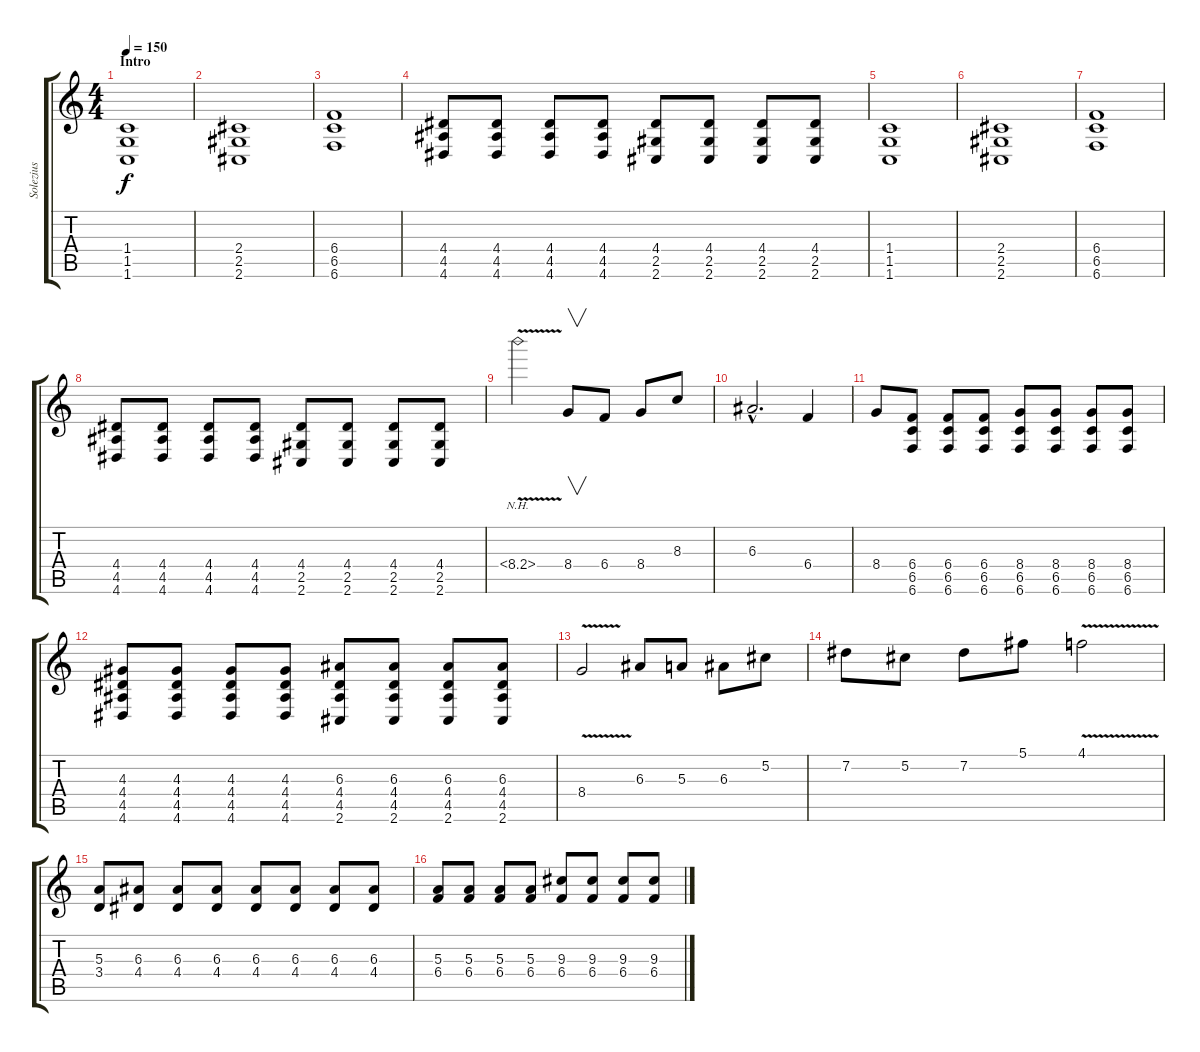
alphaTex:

\track ("Solezius" "Solezius") {instrument distortionguitar}
\staff {score tabs}
\tuning (Db4 Ab3 E3 B2 Gb2 B1) {hide}
\ts (4 4)
\section ("" "Intro")
\tempo 150
\clef g2
\ks c
(1.4 1.5 1.6).1{dy f instrument distortionguitar} |
(2.4 2.5 2.6).1 |
(6.4 6.5 6.6).1 |
(4.4 4.5 4.6).8 (4.4 4.5 4.6).8 (4.4 4.5 4.6).8 (4.4 4.5 4.6).8 (4.4 2.5 2.6).8 (4.4 2.5 2.6).8 (4.4 2.5 2.6).8 (4.4 2.5 2.6).8 |
(1.4 1.5 1.6).1 |
(2.4 2.5 2.6).1 |
(6.4 6.5 6.6).1 |
(4.4 4.5 4.6).8 (4.4 4.5 4.6).8 (4.4 4.5 4.6).8 (4.4 4.5 4.6).8 (4.4 2.5 2.6).8 (4.4 2.5 2.6).8 (4.4 2.5 2.6).8 (4.4 2.5 2.6).8 |
8.4{nh v}.2 8.4.8{v} 6.4.8 8.4.8 8.3.8 |
6.3{hac}.2{d} 6.4.4 |
8.4.8 (6.4 6.5 6.6).8 (6.4 6.5 6.6).8 (6.4 6.5 6.6).8 (8.4 6.5 6.6).8 (8.4 6.5 6.6).8 (8.4 6.5 6.6).8 (8.4 6.5 6.6).8 |
(4.3 4.4 4.5 4.6).8 (4.3 4.4 4.5 4.6).8 (4.3 4.4 4.5 4.6).8 (4.3 4.4 4.5 4.6).8 (6.3 4.4 4.5 2.6).8 (6.3 4.4 4.5 2.6).8 (6.3 4.4 4.5 2.6).8 (6.3 4.4 4.5 2.6).8 |
8.4{v}.2 6.3.8 5.3.8 6.3.8 5.2.8 |
7.2.8 5.2.8 7.2.8 5.1.8 4.1{v}.2 |
(5.3 3.4).8 (6.3 4.4).8 (6.3 4.4).8 (6.3 4.4).8 (6.3 4.4).8 (6.3 4.4).8 (6.3 4.4).8 (6.3 4.4).8 |
(5.3 6.4).8 (5.3 6.4).8 (5.3 6.4).8 (5.3 6.4).8 (9.3 6.4).8 (9.3 6.4).8 (9.3 6.4).8 (9.3 6.4).8
